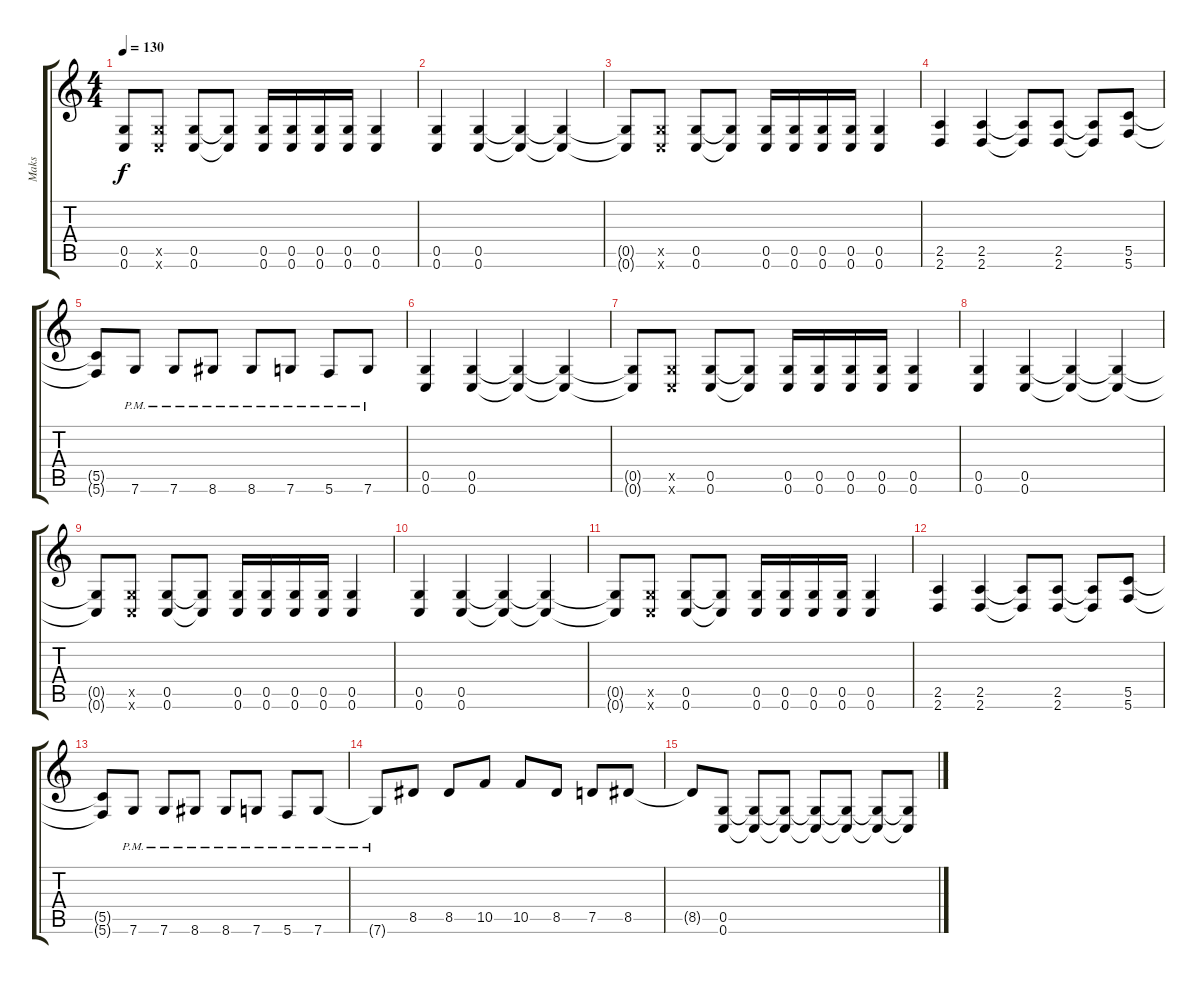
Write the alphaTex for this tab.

\track ("Maks" "Maks") {instrument distortionguitar}
\staff {score tabs}
\tuning (D4 A3 F3 C3 G2 C2) {hide}
\ts (4 4)
\tempo 130
\clef g2
\ks c
(0.5{t} 0.6{t}).8{dy f} (0.5{x} 0.6{x}).8 (0.5 0.6).8 (0.5{t} 0.6{t}).8 (0.5 0.6).16 (0.5 0.6).16 (0.5 0.6).16 (0.5 0.6).16 (0.5 0.6).4 |
(0.5 0.6).4 (0.5 0.6).4 (0.5{t} 0.6{t}).4 (0.5{t} 0.6{t}).4 |
(0.5{t} 0.6{t}).8 (0.5{x} 0.6{x}).8 (0.5 0.6).8 (0.5{t} 0.6{t}).8 (0.5 0.6).16 (0.5 0.6).16 (0.5 0.6).16 (0.5 0.6).16 (0.5 0.6).4 |
(2.5 2.6).4 (2.5 2.6).4 (2.5{t} 2.6{t}).8 (2.5 2.6).8 (2.5{t} 2.6{t}).8 (5.5 5.6).8 |
(5.5{t} 5.6{t}).8 7.6{pm}.8 7.6{pm}.8 8.6{pm}.8 8.6{pm}.8 7.6{pm}.8 5.6{pm}.8 7.6{pm}.8 |
(0.5 0.6).4 (0.5 0.6).4 (0.5{t} 0.6{t}).4 (0.5{t} 0.6{t}).4 |
(0.5{t} 0.6{t}).8 (0.5{x} 0.6{x}).8 (0.5 0.6).8 (0.5{t} 0.6{t}).8 (0.5 0.6).16 (0.5 0.6).16 (0.5 0.6).16 (0.5 0.6).16 (0.5 0.6).4 |
(0.5 0.6).4 (0.5 0.6).4 (0.5{t} 0.6{t}).4 (0.5{t} 0.6{t}).4 |
(0.5{t} 0.6{t}).8 (0.5{x} 0.6{x}).8 (0.5 0.6).8 (0.5{t} 0.6{t}).8 (0.5 0.6).16 (0.5 0.6).16 (0.5 0.6).16 (0.5 0.6).16 (0.5 0.6).4 |
(0.5 0.6).4 (0.5 0.6).4 (0.5{t} 0.6{t}).4 (0.5{t} 0.6{t}).4 |
(0.5{t} 0.6{t}).8 (0.5{x} 0.6{x}).8 (0.5 0.6).8 (0.5{t} 0.6{t}).8 (0.5 0.6).16 (0.5 0.6).16 (0.5 0.6).16 (0.5 0.6).16 (0.5 0.6).4 |
(2.5 2.6).4 (2.5 2.6).4 (2.5{t} 2.6{t}).8 (2.5 2.6).8 (2.5{t} 2.6{t}).8 (5.5 5.6).8 |
(5.5{t} 5.6{t}).8 7.6{pm}.8 7.6{pm}.8 8.6{pm}.8 8.6{pm}.8 7.6{pm}.8 5.6{pm}.8 7.6{pm}.8 |
7.6{pm t}.8 8.5.8 8.5.8 10.5.8 10.5.8 8.5.8 7.5.8 8.5.8 |
8.5{t}.8 (0.5 0.6).8 (0.5{t} 0.6{t}).8 (0.5{t} 0.6{t}).8 (0.5{t} 0.6{t}).8 (0.5{t} 0.6{t}).8 (0.5{t} 0.6{t}).8 (0.5{t} 0.6{t}).8
